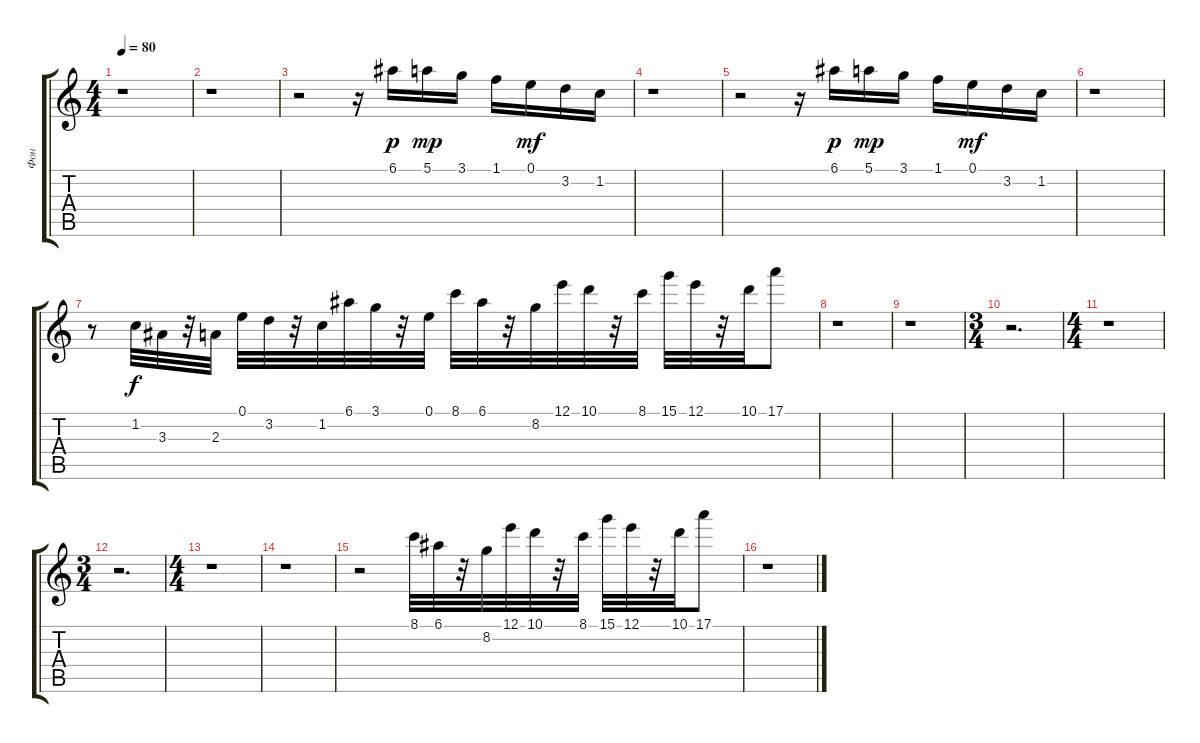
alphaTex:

\track ("Фон" "Фон") {instrument synthbass2}
\staff {score tabs}
\tuning (E4 B3 G3 D3 A2 E2) {hide}
\ts (4 4)
\tempo 80
\clef g2
\ks c
r.1{dy p} |
r.1 |
r.2 r.16 6.1.16 5.1.16{dy mp} 3.1.16 1.1.16 0.1.16{dy mf} 3.2.16 1.2.16 |
r.1 |
r.2 r.16 6.1.16{dy p} 5.1.16{dy mp} 3.1.16 1.1.16 0.1.16{dy mf} 3.2.16 1.2.16 |
r.1 |
r.8 1.2.32{dy f} 3.3.32 r.32 2.3.32 0.1.32 3.2.32 r.32 1.2.32 6.1.32 3.1.32 r.32 0.1.32 8.1.32 6.1.32 r.32 8.2.32 12.1.32 10.1.32 r.32 8.1.32 15.1.32 12.1.32 r.32 10.1.32 17.1.8 |
r.1 |
r.1 |
\ts (3 4)
r.2{d} |
\ts (4 4)
r.1 |
\ts (3 4)
r.2{d} |
\ts (4 4)
r.1 |
r.1 |
r.2 8.1.32 6.1.32 r.32 8.2.32 12.1.32 10.1.32 r.32 8.1.32 15.1.32 12.1.32 r.32 10.1.32 17.1.8 |
r.1
